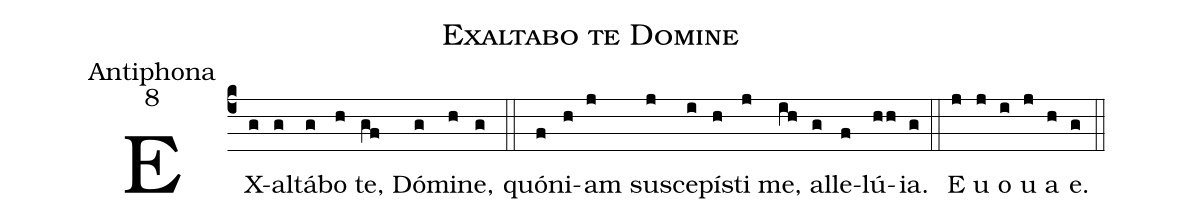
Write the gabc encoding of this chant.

name:Exaltabo te Domine;
office-part:Antiphona;
mode:8;
%%
(c4) EX(g)al(g)tá(g)bo(h) te,(gf) Dó(g)mi(h)ne,(g) (::) quó(f)ni(h)am(j) su(j)sce(i)pí(h)sti(j) me,(ih) al(g)le(f)lú(hh)ia.(g) (::) E(j) u(j) o(i) u(j) a(h) e.(g) (::)
